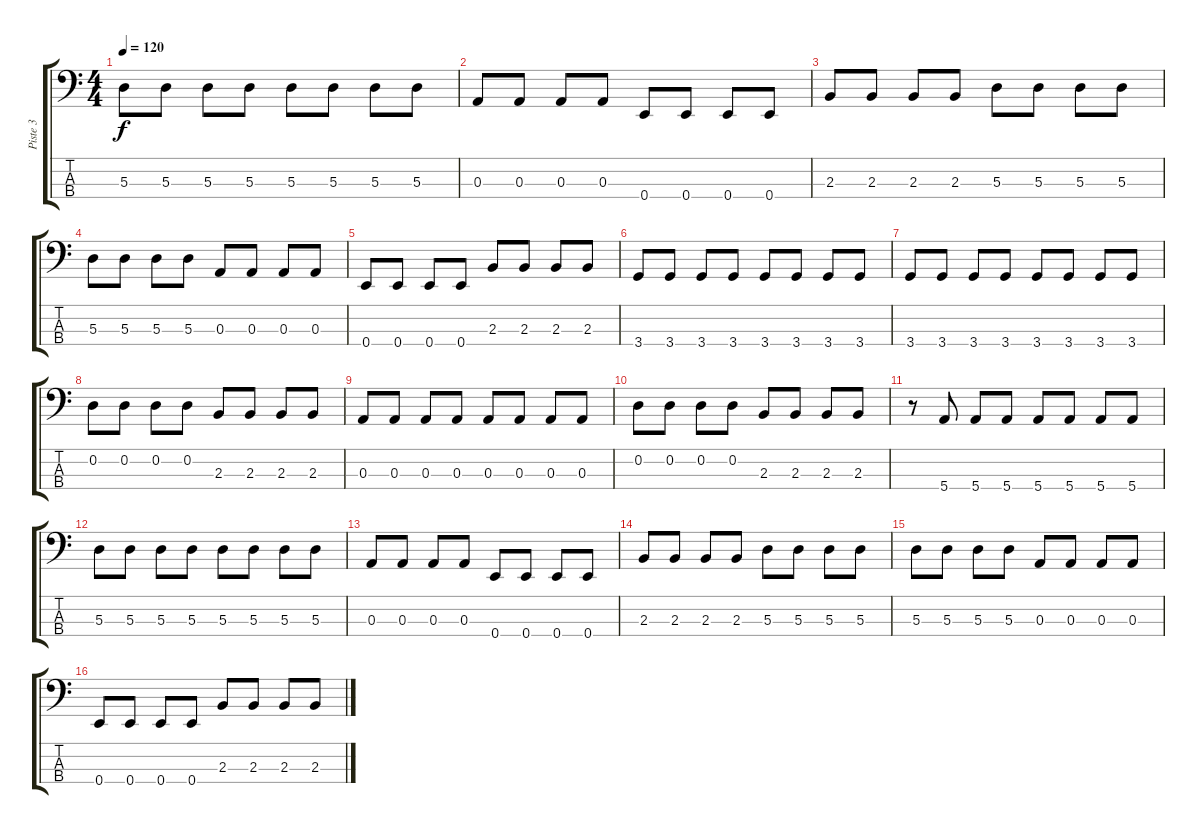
\track ("Piste 3" "Piste 3") {instrument electricbassfinger}
\staff {score tabs}
\tuning (G2 D2 A1 E1) {hide}
\ts (4 4)
\tempo 120
\clef f4
\ks c
5.3.8{dy f} 5.3.8 5.3.8 5.3.8 5.3.8 5.3.8 5.3.8 5.3.8 |
0.3.8 0.3.8 0.3.8 0.3.8 0.4.8 0.4.8 0.4.8 0.4.8 |
2.3.8 2.3.8 2.3.8 2.3.8 5.3.8 5.3.8 5.3.8 5.3.8 |
5.3.8 5.3.8 5.3.8 5.3.8 0.3.8 0.3.8 0.3.8 0.3.8 |
0.4.8 0.4.8 0.4.8 0.4.8 2.3.8 2.3.8 2.3.8 2.3.8 |
3.4.8 3.4.8 3.4.8 3.4.8 3.4.8 3.4.8 3.4.8 3.4.8 |
3.4.8 3.4.8 3.4.8 3.4.8 3.4.8 3.4.8 3.4.8 3.4.8 |
0.2.8 0.2.8 0.2.8 0.2.8 2.3.8 2.3.8 2.3.8 2.3.8 |
0.3.8 0.3.8 0.3.8 0.3.8 0.3.8 0.3.8 0.3.8 0.3.8 |
0.2.8 0.2.8 0.2.8 0.2.8 2.3.8 2.3.8 2.3.8 2.3.8 |
r.8 5.4.8 5.4.8 5.4.8 5.4.8 5.4.8 5.4.8 5.4.8 |
5.3.8 5.3.8 5.3.8 5.3.8 5.3.8 5.3.8 5.3.8 5.3.8 |
0.3.8 0.3.8 0.3.8 0.3.8 0.4.8 0.4.8 0.4.8 0.4.8 |
2.3.8 2.3.8 2.3.8 2.3.8 5.3.8 5.3.8 5.3.8 5.3.8 |
5.3.8 5.3.8 5.3.8 5.3.8 0.3.8 0.3.8 0.3.8 0.3.8 |
0.4.8 0.4.8 0.4.8 0.4.8 2.3.8 2.3.8 2.3.8 2.3.8
